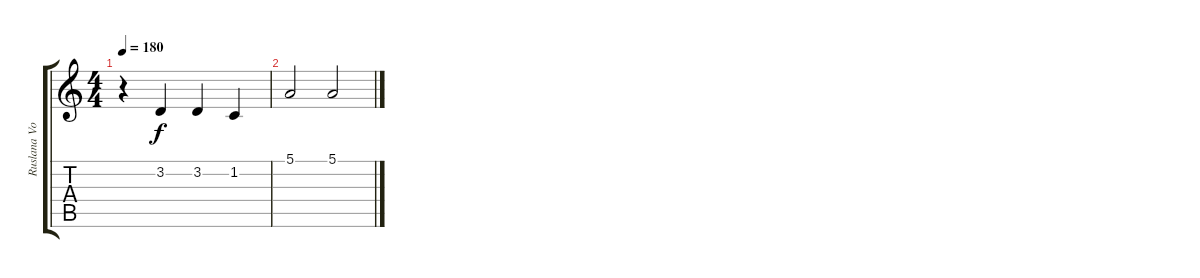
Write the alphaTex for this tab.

\track ("Ruslana Vocals" "Ruslana Vo") {instrument accordion}
\staff {score tabs}
\tuning (E4 B3 G3 D3 A2 E2) {hide}
\ts (4 4)
\tempo 180
\clef g2
\ks c
r.4{dy f} 3.2.4 3.2.4 1.2.4 |
5.1.2 5.1.2
